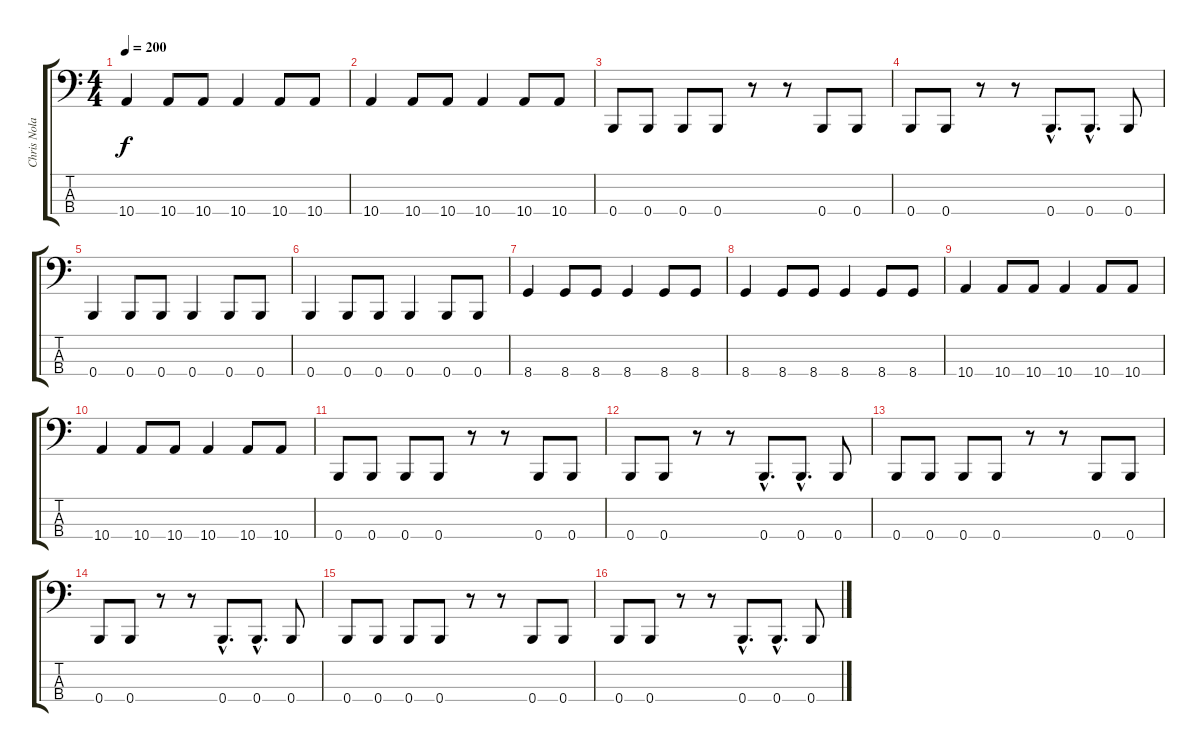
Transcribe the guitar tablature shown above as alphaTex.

\track ("Chris Nolan" "Chris Nola") {instrument electricbassfinger}
\staff {score tabs}
\tuning (E2 B1 Gb1 B0) {hide}
\ts (4 4)
\tempo 200
\clef f4
\ks c
10.4.4{dy f} 10.4.8 10.4.8 10.4.4 10.4.8 10.4.8 |
10.4.4 10.4.8 10.4.8 10.4.4 10.4.8 10.4.8 |
0.4.8 0.4.8 0.4.8 0.4.8 r.8 r.8 0.4.8 0.4.8 |
0.4.8 0.4.8 r.8 r.8 0.4{hac}.8{d} 0.4{hac}.8{d} 0.4.8 |
0.4.4 0.4.8 0.4.8 0.4.4 0.4.8 0.4.8 |
0.4.4 0.4.8 0.4.8 0.4.4 0.4.8 0.4.8 |
8.4.4 8.4.8 8.4.8 8.4.4 8.4.8 8.4.8 |
8.4.4 8.4.8 8.4.8 8.4.4 8.4.8 8.4.8 |
10.4.4 10.4.8 10.4.8 10.4.4 10.4.8 10.4.8 |
10.4.4 10.4.8 10.4.8 10.4.4 10.4.8 10.4.8 |
0.4.8 0.4.8 0.4.8 0.4.8 r.8 r.8 0.4.8 0.4.8 |
0.4.8 0.4.8 r.8 r.8 0.4{hac}.8{d} 0.4{hac}.8{d} 0.4.8 |
0.4.8 0.4.8 0.4.8 0.4.8 r.8 r.8 0.4.8 0.4.8 |
0.4.8 0.4.8 r.8 r.8 0.4{hac}.8{d} 0.4{hac}.8{d} 0.4.8 |
0.4.8 0.4.8 0.4.8 0.4.8 r.8 r.8 0.4.8 0.4.8 |
0.4.8 0.4.8 r.8 r.8 0.4{hac}.8{d} 0.4{hac}.8{d} 0.4.8
